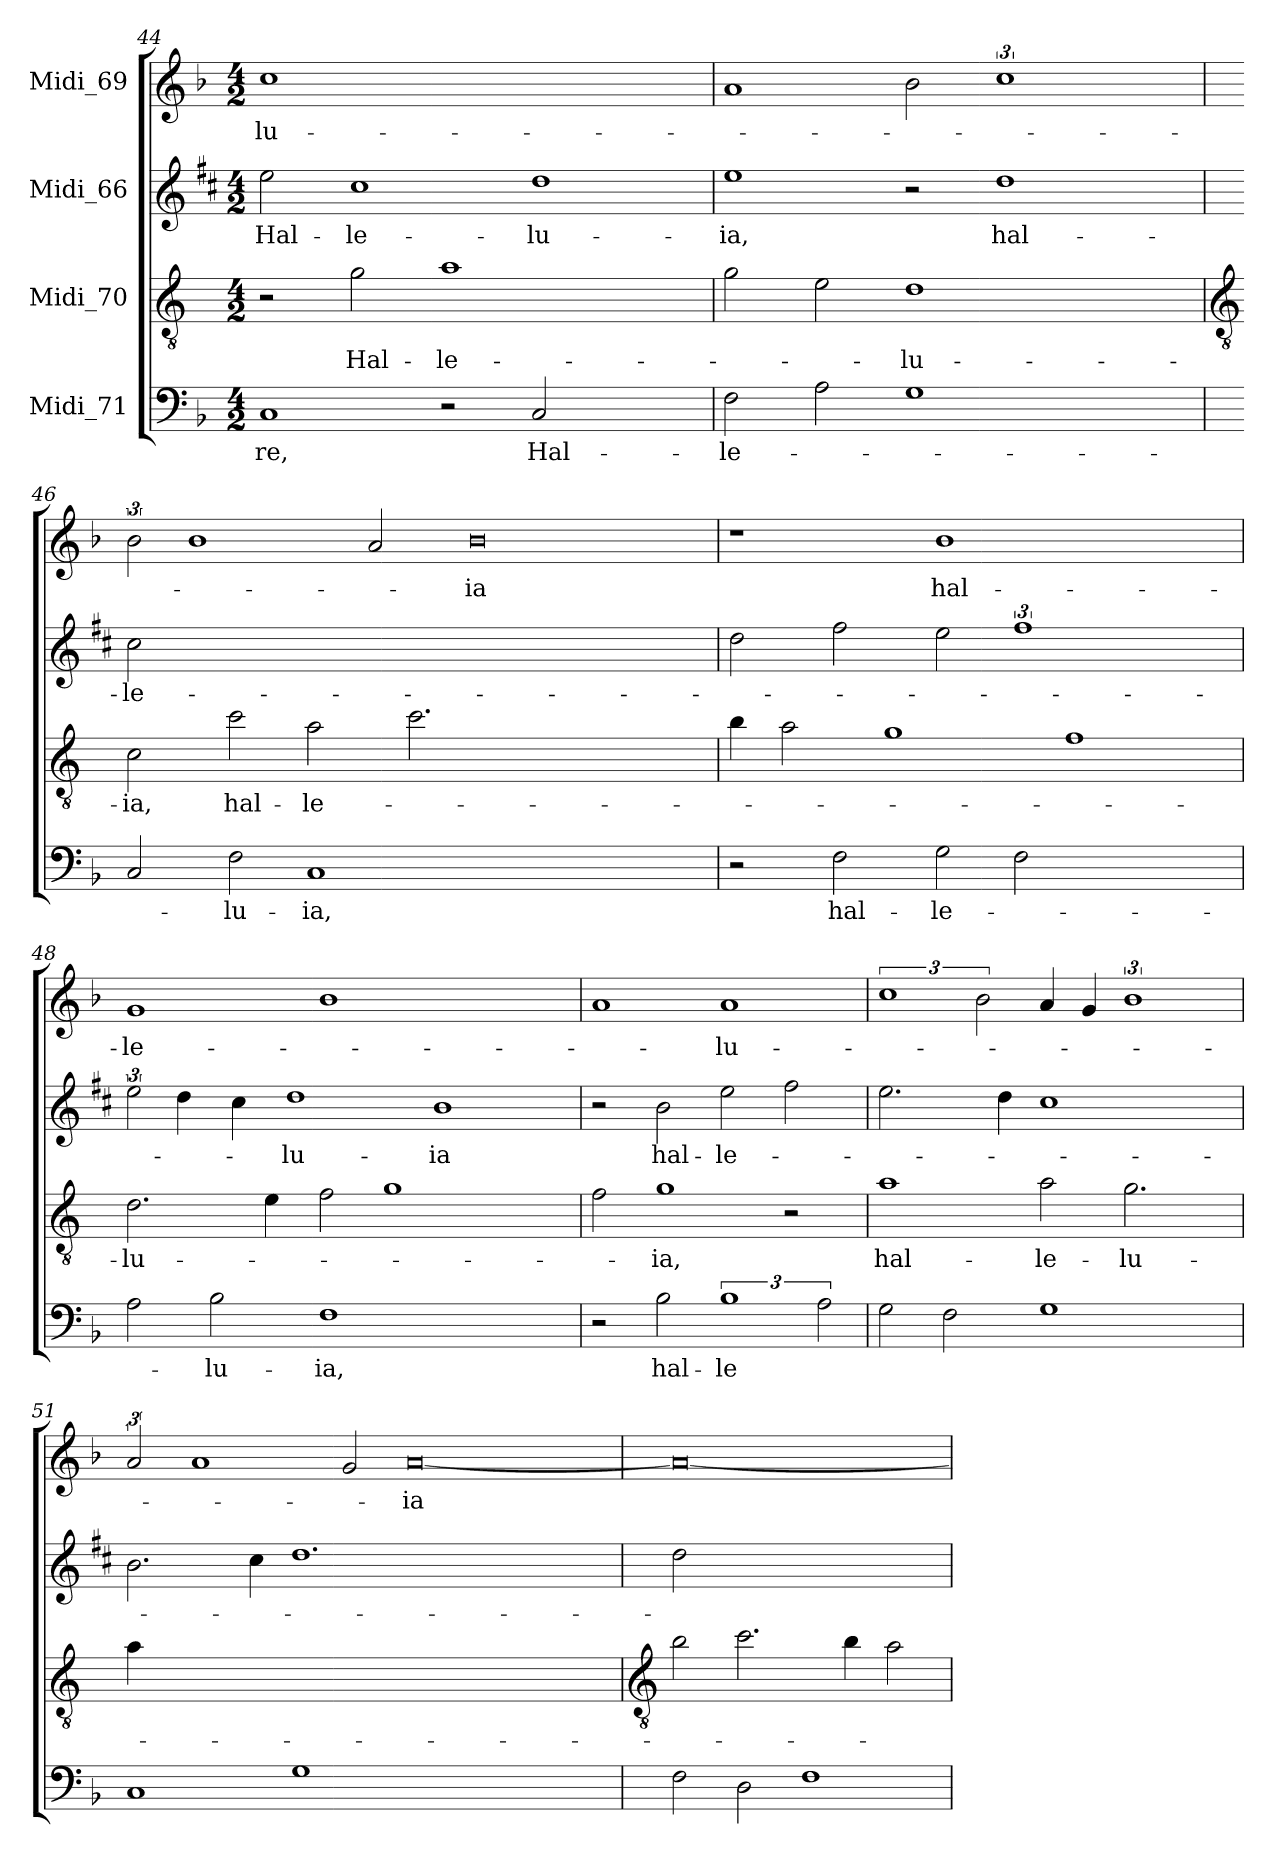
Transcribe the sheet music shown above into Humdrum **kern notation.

**kern	**text	**kern	**text	**kern	**text	**kern	**text
*part4	*part4	*part3	*part3	*part2	*part2	*part1	*part1
*staff4	*staff4	*staff3	*staff3	*staff2	*staff2	*staff1	*staff1
*I"Midi_71	*	*I"Midi_70	*	*I"Midi_66	*	*I"Midi_69	*
*clefF4	*	*clefGv2	*	*clefG2	*	*clefG2	*
*	*	*ITrd4c7	*	*ITrd5c9	*	*	*
*k[b-]	*	*k[b-]	*	*k[b-]	*	*k[b-]	*
*F:	*	*F:	*	*F:	*	*F:	*
*M4/2	*	*M4/2	*	*M4/2	*	*M4/2	*
=44A	=44A	=44A	=44A	=44A	=44A	=44A	=44A
!	!LO:LY:b	!	!	!	!LO:LY:b	!	!LO:LY:b
1C	-re,	2r	.	2g	Hal-	1cc	-lu-
!	!	!	!LO:LY:b	!	!LO:LY:b	!	!
.	.	2c	Hal-	1e	-le-	.	.
!	!	!	!LO:LY:b	!	!	!	!
2r	.	1d	-le-	.	.	1.ryy	.
!	!LO:LY:b	!	!	!	!LO:LY:b	!	!
2C	Hal-	.	.	1f	-lu-	.	.
2ryy	.	2ryy	.	.	.	.	.
!!LO:LB:g=z
=45	=45	=45	=45	=45	=45	=45	=45
!	!LO:LY:b	!	!	!	!LO:LY:b	!	!
2F	-le-	2c	.	1g	-ia,	1a	.
2A	.	2A	.	.	.	.	.
!	!	!	!LO:LY:b	!	!	!	!
1G	.	1G	-lu-	2r	.	2b-	.
!	!	!	!	!	!LO:LY:b	!	!
.	.	.	.	1f	hal-	3%2cc	.
2ryy	.	2ryy	.	.	.	.	.
.	.	.	.	.	.	3ryy	.
!!LO:LB:g=z
=46	=46	=46	=46	=46	=46	=46	=46
*	*	*clefGv2	*	*	*	*	*
!	!	!	!LO:LY:b	!	!LO:LY:b	!	!
2C	.	2F	-ia,	2e	-le-	3b-	.
.	.	.	.	.	.	1b-	.
!	!LO:LY:b	!	!LO:LY:b	!	!	!	!
2F	-lu-	2f	hal-	3%10ryy	.	.	.
!	!LO:LY:b	!	!LO:LY:b	!	!	!	!
1C	-ia,	2d	-le-	.	.	.	.
.	.	.	.	.	.	2a	.
.	.	2.f	.	.	.	.	.
!	!	!	!	!	!	!	!LO:LY:b
.	.	.	.	.	.	0b-	-ia
6%11ryy	.	.	.	.	.	.	.
.	.	12%19ryy	.	.	.	.	.
!!LO:LB:g=z
=47	=47	=47	=47	=47	=47	=47	=47
2r	.	4e	.	2f	.	1r	.
.	.	2d	.	.	.	.	.
!	!LO:LY:b	!	!	!	!	!	!
2F	hal-	.	.	2a	.	.	.
.	.	1c	.	.	.	.	.
!	!LO:LY:b	!	!	!	!	!	!LO:LY:b
2G	-le-	.	.	2g	.	1b-	hal-
2F	.	.	.	3%2a	.	.	.
.	.	1B-	.	.	.	.	.
2.ryy	.	.	.	.	.	2.ryy	.
.	.	.	.	12%7ryy	.	.	.
=48	=48	=48	=48	=48	=48	=48	=48
!	!	!	!LO:LY:b	!	!	!	!LO:LY:b
2A	.	2.G	-lu-	3g	.	1g	-le-
.	.	.	.	4f	.	.	.
!	!LO:LY:b	!	!	!	!	!	!
2B-	-lu-	.	.	.	.	.	.
.	.	.	.	4e	.	.	.
.	.	4A	.	.	.	.	.
!	!	!	!	!	!LO:LY:b	!	!
.	.	.	.	1f	-lu-	.	.
!	!LO:LY:b	!	!	!	!	!	!
1F	-ia,	2B-	.	.	.	1b-	.
.	.	1c	.	.	.	.	.
!	!	!	!	!	!LO:LY:b	!	!
.	.	.	.	1d	-ia	.	.
6%5ryy	.	.	.	.	.	6%5ryy	.
.	.	3ryy	.	.	.	.	.
=49	=49	=49	=49	=49	=49	=49	=49
2r	.	2B-	.	2r	.	1a	.
!	!LO:LY:b	!	!LO:LY:b	!	!LO:LY:b	!	!
2B-	hal-	1c	-ia,	2d	hal-	.	.
!	!LO:LY:b	!	!	!	!LO:LY:b	!	!LO:LY:b
3%2B-	-le	.	.	2g	-le-	1a	-lu-
.	.	2r	.	2a	.	.	.
3A	.	.	.	.	.	.	.
!!LO:LB:g=z
=50	=50	=50	=50	=50	=50	=50	=50
!	!	!	!LO:LY:b	!	!	!	!
2G	.	1d	hal-	2.g	.	3%2cc	.
2F	.	.	.	.	.	.	.
.	.	.	.	.	.	3b-	.
.	.	.	.	4f	.	.	.
!	!	!	!LO:LY:b	!	!	!	!
1G	.	2d	-le-	1e	.	4a	.
.	.	.	.	.	.	4g	.
!	!	!	!LO:LY:b	!	!	!	!
.	.	2.c	-lu-	.	.	3%2b-	.
4ryy	.	.	.	4ryy	.	.	.
.	.	.	.	.	.	12ryy	.
=51	=51	=51	=51	=51	=51	=51	=51
1C	.	4d	.	2.d	.	3a	.
.	.	12%43ryy	.	.	.	.	.
.	.	.	.	.	.	1a	.
.	.	.	.	4e	.	.	.
1G	.	.	.	1.f	.	.	.
.	.	.	.	.	.	2g	.
!	!	!	!	!	!	!	!LO:LY:b
.	.	.	.	.	.	[0a	-ia
6%11ryy	.	.	.	.	.	.	.
.	.	.	.	3%4ryy	.	.	.
!!LO:LB:g=z
=52	=52	=52	=52	=52	=52	=52	=52
*	*	*clefGv2	*	*	*	*	*
2F	.	2e	.	2f	.	0a_	.
2D	.	2.f	.	1.ryy	.	.	.
1F	.	.	.	.	.	.	.
.	.	4e	.	.	.	.	.
.	.	2d	.	.	.	.	.
=	=	=	=	=	=	=	=
*-	*-	*-	*-	*-	*-	*-	*-
